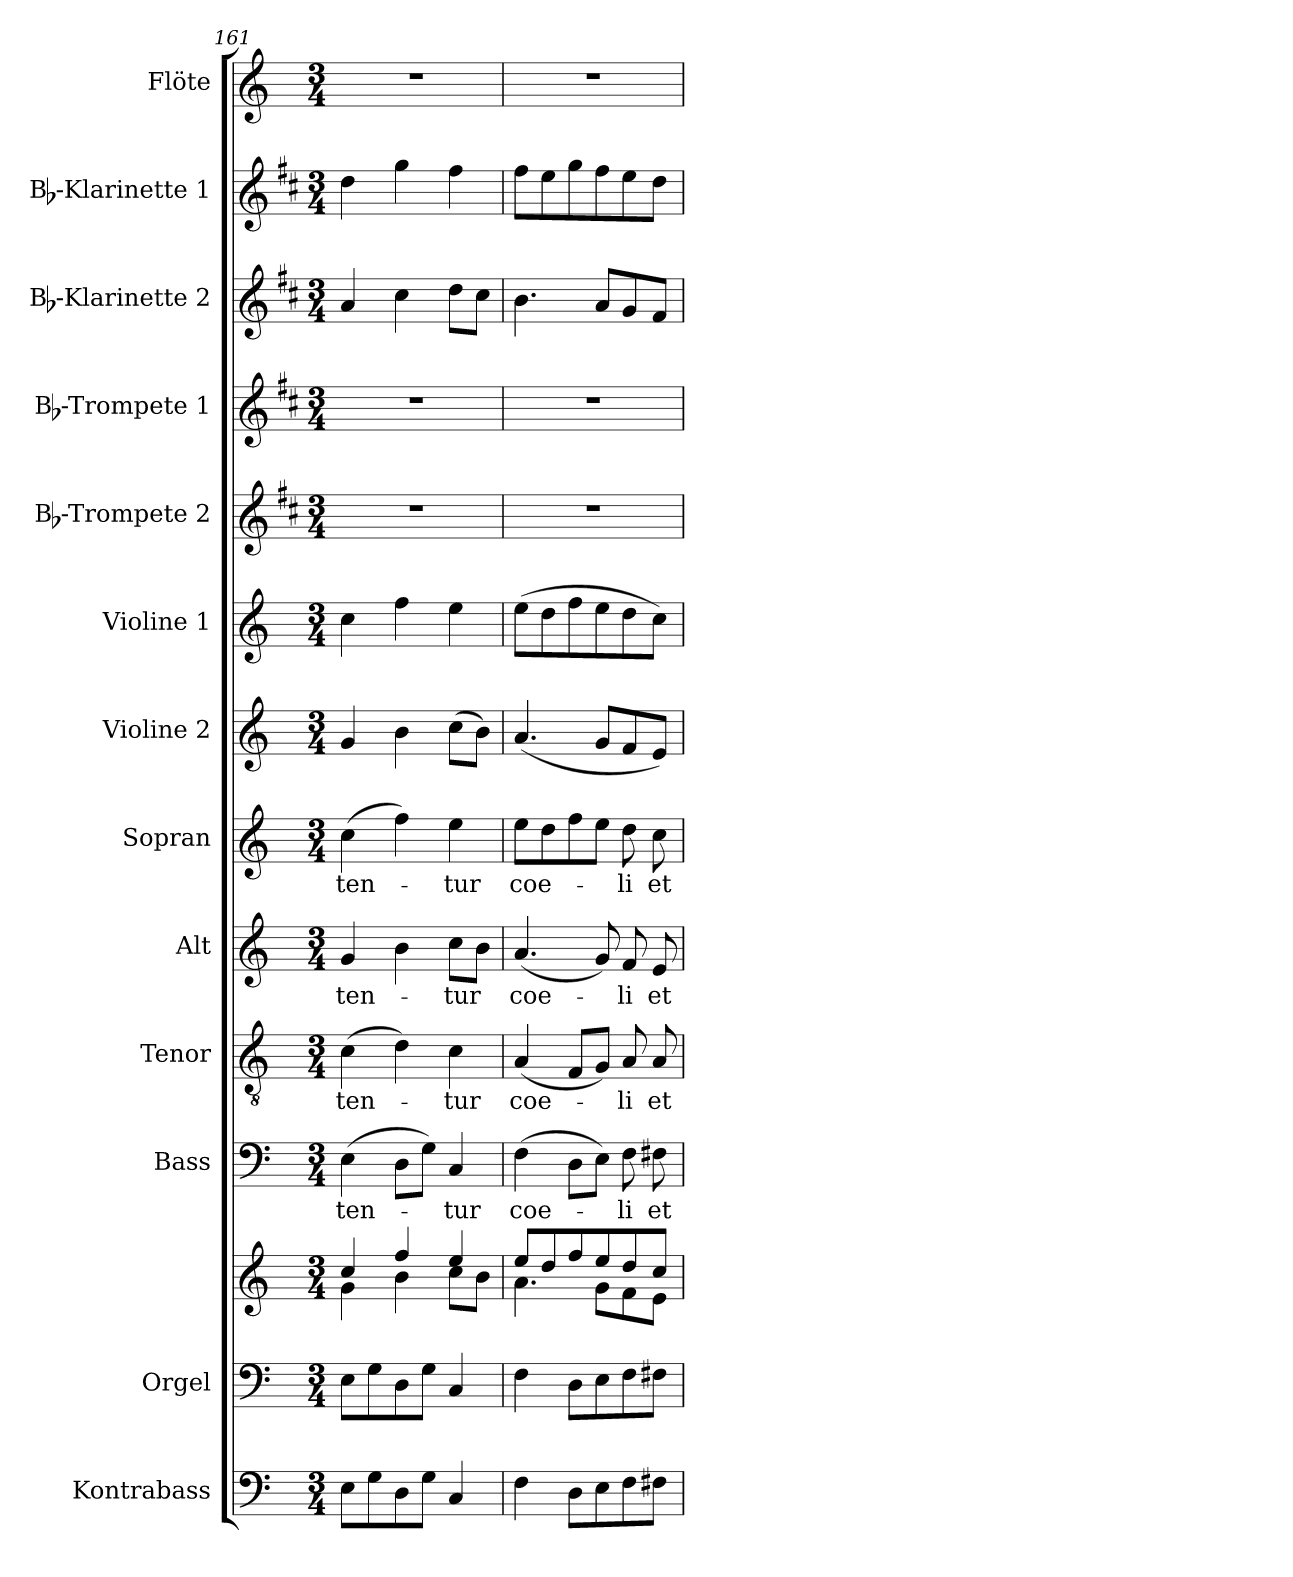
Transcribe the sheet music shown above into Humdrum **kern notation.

**kern	**kern	**kern	**kern	**text	**kern	**text	**kern	**text	**kern	**text	**kern	**kern	**kern	**kern	**kern	**kern	**kern
*part13	*part12	*part12	*part11	*part11	*part10	*part10	*part9	*part9	*part8	*part8	*part7	*part6	*part5	*part4	*part3	*part2	*part1
*staff14	*staff13	*staff12	*staff11	*staff11	*staff10	*staff10	*staff9	*staff9	*staff8	*staff8	*staff7	*staff6	*staff5	*staff4	*staff3	*staff2	*staff1
*I"Kontrabass	*I"Orgel	*	*I"Bass	*	*I"Tenor	*	*I"Alt	*	*I"Sopran	*	*I"Violine 2	*I"Violine 1	*I"Bb-Trompete 2	*I"Bb-Trompete 1	*I"Bb-Klarinette 2	*I"Bb-Klarinette 1	*I"Flöte
*I'Kb.	*I'Org.	*	*I'B.	*	*I'T.	*	*I'A.	*	*I'S.	*	*I'Vl. 2	*I'Vl. 1	*I'Bb Trp. 2	*I'Bb Trp. 1	*I'Bb Kl. 2	*I'Bb Kl. 1	*I'Fl.
*clefF4	*clefF4	*clefG2	*clefF4	*	*clefGv2	*	*clefG2	*	*clefG2	*	*clefG2	*clefG2	*clefG2	*clefG2	*clefG2	*clefG2	*clefG2
*ITrd7c12	*	*	*	*	*	*	*	*	*	*	*	*	*ITrd1c2	*ITrd1c2	*ITrd1c2	*ITrd1c2	*
*k[]	*k[]	*k[]	*k[]	*	*k[]	*	*k[]	*	*k[]	*	*k[]	*k[]	*k[]	*k[]	*k[]	*k[]	*k[]
*C:	*C:	*C:	*C:	*	*C:	*	*C:	*	*C:	*	*C:	*C:	*C:	*C:	*C:	*C:	*C:
*M3/4	*M3/4	*M3/4	*M3/4	*	*M3/4	*	*M3/4	*	*M3/4	*	*M3/4	*M3/4	*M3/4	*M3/4	*M3/4	*M3/4	*M3/4
=161	=161	=161	=161	=161	=161	=161	=161	=161	=161	=161	=161	=161	=161	=161	=161	=161	=161
*	*	*^	*	*	*	*	*	*	*	*	*	*	*	*	*	*	*
!	!	!	!	!	!LO:LY:b	!	!LO:LY:b	!	!LO:LY:b	!	!LO:LY:b	!	!	!	!	!	!	!
8EE\L	8E\L	4cc/	4g\	(>4E\	-ten-	(>4c\	-ten-	4g/	-ten-	(>4cc\	-ten-	4g/	4cc\	2.r	2.r	4g/	4cc\	2.r
8GG\	8G\	.	.	.	.	.	.	.	.	.	.	.	.	.	.	.	.	.
8DD\	8D\	4ff/	4b\	8D\L	.	4d\)	.	4b\	.	4ff\)	.	4b\	4ff\	.	.	4b\	4ff\	.
8GG\J	8G\J	.	.	8G\J)	.	.	.	.	.	.	.	.	.	.	.	.	.	.
!	!	!	!	!	!LO:LY:b	!	!LO:LY:b	!	!LO:LY:b	!	!LO:LY:b	!	!	!	!	!	!	!
4CC/	4C/	4ee/	8cc\L	4C/	-tur	4c\	-tur	8cc\L	-tur	4ee\	-tur	(>8cc\L	4ee\	.	.	8cc\L	4ee\	.
.	.	.	8b\J	.	.	.	.	8b\J	.	.	.	8b\J)	.	.	.	8b\J	.	.
=162	=162	=162	=162	=162	=162	=162	=162	=162	=162	=162	=162	=162	=162	=162	=162	=162	=162	=162
!	!	!	!	!	!LO:LY:b	!	!LO:LY:b	!	!LO:LY:b	!	!LO:LY:b	!	!	!	!	!	!	!
4FF\	4F\	8ee/L	4.a\	(>4F\	coe-	(<4A/	coe-	(<4.a/	coe-	8ee\L	coe-	(<4.a/	(>8ee\L	2.r	2.r	4.a\	8ee\L	2.r
.	.	8dd/	.	.	.	.	.	.	.	8dd\	.	.	8dd\	.	.	.	8dd\	.
8DD\L	8D\L	8ff/	.	8D\L	.	8F/L	.	.	.	8ff\	.	.	8ff\	.	.	.	8ff\	.
8EE\	8E\	8ee/	8g\L	8E\J)	.	8G/J)	.	8g/)	.	8ee\J	.	8g/L	8ee\	.	.	8g/L	8ee\	.
!	!	!	!	!	!LO:LY:b	!	!LO:LY:b	!	!LO:LY:b	!	!LO:LY:b	!	!	!	!	!	!	!
8FF\	8F\	8dd/	8f\	8F\	-li	8A/	-li	8f/	-li	8dd\	-li	8f/	8dd\	.	.	8f/	8dd\	.
!	!	!	!	!	!LO:LY:b	!	!LO:LY:b	!	!LO:LY:b	!	!LO:LY:b	!	!	!	!	!	!	!
8FF#X\J	8F#X\J	8cc/J	8e\J	8F#X\	et	8A/	et	8e/	et	8cc\	et	8e/J)	8cc\J)	.	.	8e/J	8cc\J	.
*	*	*v	*v	*	*	*	*	*	*	*	*	*	*	*	*	*	*	*
=	=	=	=	=	=	=	=	=	=	=	=	=	=	=	=	=	=
*-	*-	*-	*-	*-	*-	*-	*-	*-	*-	*-	*-	*-	*-	*-	*-	*-	*-
